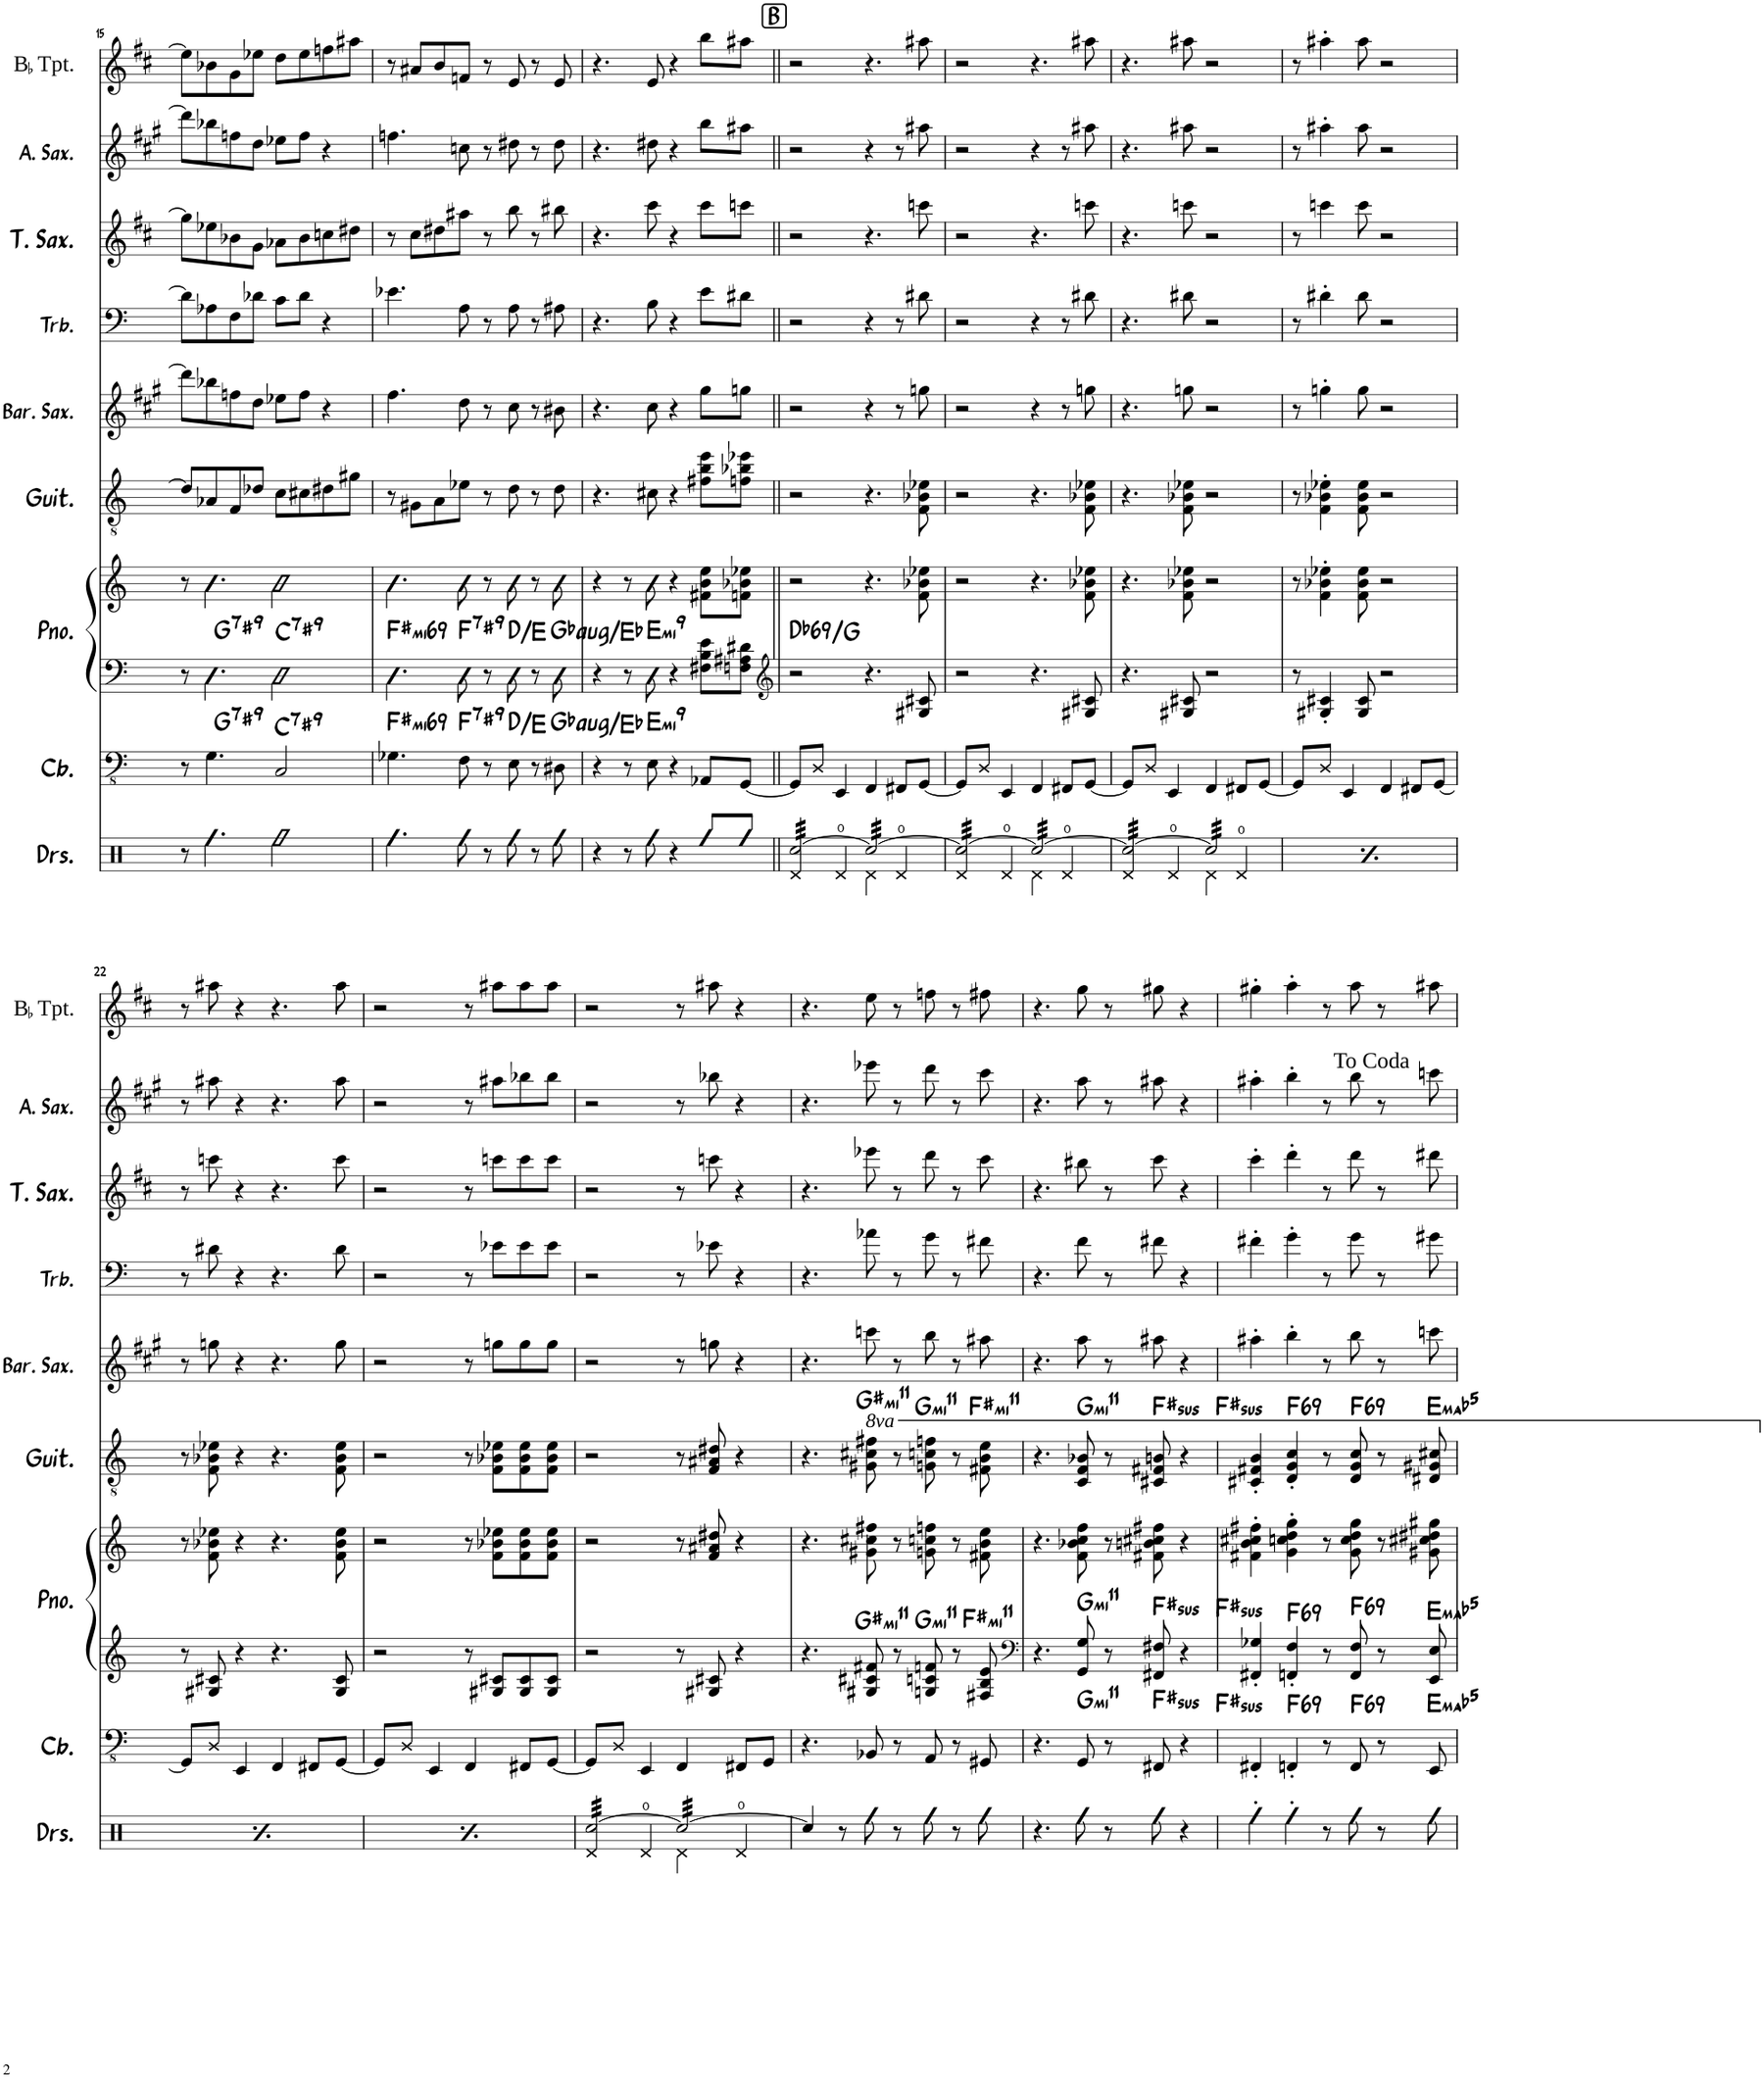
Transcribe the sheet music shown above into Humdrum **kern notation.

**kern	**kern	**harte	**kern	**kern	**harte	**kern	**harte	**kern	**kern	**kern	**kern	**kern
*part9	*part8	*part8	*part7	*part7	*part7	*part6	*part6	*part5	*part4	*part3	*part2	*part1
*staff10	*staff9	*	*staff8	*staff7	*	*staff6	*	*staff5	*staff4	*staff3	*staff2	*staff1
*I"Drumset	*I"Double Bass	*	*I"Piano	*	*	*I"Guitar	*	*I"Baritone Saxophone	*I"Trombone	*I"Tenor Saxophone	*I"Alto Saxophone	*I"BaccidentalFlat Trumpet
*I'Drs.	*	*	*I'Pno.	*	*	*I'Guit.	*	*I'Bar. Sax.	*I'Trb.	*I'T. Sax.	*I'A. Sax.	*I'BaccidentalFlat Tpt.
!!LO:PB:g=z
*clefX	*clefFv4	*	*clefF4	*clefG2	*	*clefGv2	*	*clefG2	*clefF4	*clefG2	*clefG2	*clefG2
*	*	*	*	*	*	*	*	*Trd12c21	*	*Trd8c14	*Trd5c9	*Trd1c2
*k[]	*k[]	*	*k[]	*k[]	*	*k[]	*	*k[f#c#g#]	*k[]	*k[f#c#]	*k[f#c#g#]	*k[f#c#]
*M4/4	*M4/4	*	*M4/4	*M4/4	*	*M4/4	*	*M4/4	*M4/4	*M4/4	*M4/4	*M4/4
=15	=15	=15	=15	=15	=15	=15	=15	=15	=15	=15	=15	=15
8r	8r	.	8r	8r	.	8d-/L]	.	8ddd\L]	8d-\L]	8gg\L]	8ddd\L]	8ee-\L]
!	!	!LO:H:kt=7	!	!	!LO:H:kt=7	!	!	!	!	!	!	!
4.Rff\	4.GG\	G:7(#9)	4.D\	4.b\	G:7(#9)	8A-X/	.	8bb-X\	8A-X\	8ee-X\	8bb-X\	8b-X\
.	.	.	.	.	.	8F/	.	8ffn\	8F\	8b-X\	8ffn\	8g\
.	.	.	.	.	.	8d-X/J	.	8dd\J	8d-X\J	8g\J	8dd\J	8ee-X\J
!	!	!LO:H:kt=7	!	!	!LO:H:kt=7	!	!	!	!	!	!	!
2Rff\	2CC/	C:7(#9)	2D\	2b\	C:7(#9)	8c\L	.	8ee-X\L	8c\L	8a-X\L	8ee-X\L	8dd\L
.	.	.	.	.	.	8c#X\	.	8ff\J	8d-\J	8b-\	8ff\J	8ee-\
.	.	.	.	.	.	8d#X\	.	4r	4r	8ccn\	4r	8ffn\
.	.	.	.	.	.	8g#X\J	.	.	.	8dd#X\J	.	8aa#X\J
=16	=16	=16	=16	=16	=16	=16	=16	=16	=16	=16	=16	=16
!	!	!LO:H:kt=mi6	!	!	!LO:H:kt=mi6	!	!	!	!	!	!	!
4.Rff\	4.GG-X\	F#:min6(9)	4.D\	4.b\	F#:min6(9)	8r	.	4.ff#\	4.e-X\	8r	4.ffn\	8r
.	.	.	.	.	.	8G#X\L	.	.	.	8cc#\L	.	8a#X/L
.	.	.	.	.	.	8A\	.	.	.	8dd#X\	.	8b/
!	!	!LO:H:kt=7	!	!	!LO:H:kt=7	!	!	!	!	!	!	!
8Rff\	8FF\	F:7(#9)	8D\	8b\	F:7(#9)	8e-X\J	.	8dd\	8A\	8aa#X\J	8ccn\	8fn/J
8r	8r	.	8r	8r	.	8r	.	8r	8r	8r	8r	8r
8Rff\	8EE\	D:maj/2	8D\	8b\	D:maj/2	8d\	.	8cc#\	8A\	8bb\	8dd#X\	8e/
8r	8r	.	8r	8r	.	8r	.	8r	8r	8r	8r	8r
!	!	!LO:H:kt=aug	!	!	!LO:H:kt=aug	!	!	!	!	!	!	!
8Rff\	8DD#X\	Gb:aug/6	8D\	8b\	Gb:aug/6	8d\	.	8b#X\	8A#X\	8bb#X\	8dd#\	8e/
=17	=17	=17	=17	=17	=17	=17	=17	=17	=17	=17	=17	=17
4r	4r	.	4r	4r	.	4.r	.	4.r	4.r	4.r	4.r	4.r
8r	8r	.	8r	8r	.	.	.	.	.	.	.	.
!	!	!LO:H:kt=mi9	!	!	!LO:H:kt=mi9	!	!	!	!	!	!	!
8Rff\	8EE\	E:min9	8D\	8b\	E:min9	8c#X\	.	8cc#\	8B\	8ccc#\	8dd#X\	8e/
4r	4r	.	4r	4r	.	4r	.	4r	4r	4r	4r	4r
8Rff/L	8AAA-X/L	.	8F#X\ 8B\ 8e\L	8f#X\ 8b\ 8ee\L	.	8f#X\ 8b\ 8ee\L	.	8gg#\L	8e\L	8ccc#\L	8bb\L	8bb\L
8Rff/J	[8GGG/J	.	8Fn\ 8A#X\ 8d#X\J	8fn\ 8b-X\ 8ee-X\J	.	8fn\ 8b-X\ 8ee-X\J	.	8ggn\J	8d#X\J	8cccn\J	8aa#X\J	8aa#X\J
!!LO:REH:place=s1:a:rj:fs=14.6615:t=B
=18||	=18||	=18||	=18||	=18||	=18||	=18||	=18||	=18||	=18||	=18||	=18||	=18||
*	*	*	*clefG2	*	*	*	*	*	*	*	*	*
*^	*	*	*	*	*	*	*	*	*	*	*	*
!	!	!	!	!	!	!LO:H:kt=6	!	!	!	!	!	!	!
*tremolo	*	*	*	*	*	*	*	*	*	*	*	*	*
[32Rcc/LLL	4Rd/	8GGG/L]	.	2r	2r	Db:maj6(9)/#4	2r	.	2r	2r	2r	2r	2r
32Rcc/	.	.	.	.	.	.	.	.	.	.	.	.	.
32Rcc/	.	.	.	.	.	.	.	.	.	.	.	.	.
32Rcc/	.	.	.	.	.	.	.	.	.	.	.	.	.
32Rcc/	.	8DD/J	.	.	.	.	.	.	.	.	.	.	.
32Rcc/	.	.	.	.	.	.	.	.	.	.	.	.	.
32Rcc/	.	.	.	.	.	.	.	.	.	.	.	.	.
32Rcc/	.	.	.	.	.	.	.	.	.	.	.	.	.
32Rcc/	4Rd/	4EEE/	.	.	.	.	.	.	.	.	.	.	.
32Rcc/	.	.	.	.	.	.	.	.	.	.	.	.	.
32Rcc/	.	.	.	.	.	.	.	.	.	.	.	.	.
32Rcc/	.	.	.	.	.	.	.	.	.	.	.	.	.
32Rcc/	.	.	.	.	.	.	.	.	.	.	.	.	.
32Rcc/	.	.	.	.	.	.	.	.	.	.	.	.	.
32Rcc/	.	.	.	.	.	.	.	.	.	.	.	.	.
32Rcc/JJJ	.	.	.	.	.	.	.	.	.	.	.	.	.
32Rcc/LLL	4Rd\	4FFF/	.	4.r	4.r	.	4.r	.	4r	4r	4.r	4r	4.r
32Rcc/	.	.	.	.	.	.	.	.	.	.	.	.	.
32Rcc/	.	.	.	.	.	.	.	.	.	.	.	.	.
32Rcc/	.	.	.	.	.	.	.	.	.	.	.	.	.
32Rcc/	.	.	.	.	.	.	.	.	.	.	.	.	.
32Rcc/	.	.	.	.	.	.	.	.	.	.	.	.	.
32Rcc/	.	.	.	.	.	.	.	.	.	.	.	.	.
32Rcc/	.	.	.	.	.	.	.	.	.	.	.	.	.
32Rcc/	4Rd/	8FFF#X/L	.	.	.	.	.	.	8r	8r	.	8r	.
32Rcc/	.	.	.	.	.	.	.	.	.	.	.	.	.
32Rcc/	.	.	.	.	.	.	.	.	.	.	.	.	.
32Rcc/	.	.	.	.	.	.	.	.	.	.	.	.	.
32Rcc/	.	[8GGG/J	.	8G#X/ 8c#X/	8f\ 8b-X\ 8ee-X\	.	8F\ 8B-X\ 8e-X\	.	8ggn\	8d#X\	8cccn\	8aa#X\	8aa#X\
32Rcc/	.	.	.	.	.	.	.	.	.	.	.	.	.
32Rcc/	.	.	.	.	.	.	.	.	.	.	.	.	.
32Rcc/JJJ	.	.	.	.	.	.	.	.	.	.	.	.	.
=19	=19	=19	=19	=19	=19	=19	=19	=19	=19	=19	=19	=19	=19
32Rcc/LLL	4Rd/	8GGG/L]	.	2r	2r	.	2r	.	2r	2r	2r	2r	2r
32Rcc/	.	.	.	.	.	.	.	.	.	.	.	.	.
32Rcc/	.	.	.	.	.	.	.	.	.	.	.	.	.
32Rcc/	.	.	.	.	.	.	.	.	.	.	.	.	.
32Rcc/	.	8DD/J	.	.	.	.	.	.	.	.	.	.	.
32Rcc/	.	.	.	.	.	.	.	.	.	.	.	.	.
32Rcc/	.	.	.	.	.	.	.	.	.	.	.	.	.
32Rcc/	.	.	.	.	.	.	.	.	.	.	.	.	.
32Rcc/	4Rd/	4EEE/	.	.	.	.	.	.	.	.	.	.	.
32Rcc/	.	.	.	.	.	.	.	.	.	.	.	.	.
32Rcc/	.	.	.	.	.	.	.	.	.	.	.	.	.
32Rcc/	.	.	.	.	.	.	.	.	.	.	.	.	.
32Rcc/	.	.	.	.	.	.	.	.	.	.	.	.	.
32Rcc/	.	.	.	.	.	.	.	.	.	.	.	.	.
32Rcc/	.	.	.	.	.	.	.	.	.	.	.	.	.
32Rcc/JJJ	.	.	.	.	.	.	.	.	.	.	.	.	.
32Rcc/LLL	4Rd\	4FFF/	.	4.r	4.r	.	4.r	.	4r	4r	4.r	4r	4.r
32Rcc/	.	.	.	.	.	.	.	.	.	.	.	.	.
32Rcc/	.	.	.	.	.	.	.	.	.	.	.	.	.
32Rcc/	.	.	.	.	.	.	.	.	.	.	.	.	.
32Rcc/	.	.	.	.	.	.	.	.	.	.	.	.	.
32Rcc/	.	.	.	.	.	.	.	.	.	.	.	.	.
32Rcc/	.	.	.	.	.	.	.	.	.	.	.	.	.
32Rcc/	.	.	.	.	.	.	.	.	.	.	.	.	.
32Rcc/	4Rd/	8FFF#X/L	.	.	.	.	.	.	8r	8r	.	8r	.
32Rcc/	.	.	.	.	.	.	.	.	.	.	.	.	.
32Rcc/	.	.	.	.	.	.	.	.	.	.	.	.	.
32Rcc/	.	.	.	.	.	.	.	.	.	.	.	.	.
32Rcc/	.	[8GGG/J	.	8G#X/ 8c#X/	8f\ 8b-X\ 8ee-X\	.	8F\ 8B-X\ 8e-X\	.	8ggn\	8d#X\	8cccn\	8aa#X\	8aa#X\
32Rcc/	.	.	.	.	.	.	.	.	.	.	.	.	.
32Rcc/	.	.	.	.	.	.	.	.	.	.	.	.	.
32Rcc/JJJ	.	.	.	.	.	.	.	.	.	.	.	.	.
=20	=20	=20	=20	=20	=20	=20	=20	=20	=20	=20	=20	=20	=20
32Rcc/LLL	4Rd/	8GGG/L]	.	4.r	4.r	.	4.r	.	4.r	4.r	4.r	4.r	4.r
32Rcc/	.	.	.	.	.	.	.	.	.	.	.	.	.
32Rcc/	.	.	.	.	.	.	.	.	.	.	.	.	.
32Rcc/	.	.	.	.	.	.	.	.	.	.	.	.	.
32Rcc/	.	8DD/J	.	.	.	.	.	.	.	.	.	.	.
32Rcc/	.	.	.	.	.	.	.	.	.	.	.	.	.
32Rcc/	.	.	.	.	.	.	.	.	.	.	.	.	.
32Rcc/	.	.	.	.	.	.	.	.	.	.	.	.	.
32Rcc/	4Rd/	4EEE/	.	.	.	.	.	.	.	.	.	.	.
32Rcc/	.	.	.	.	.	.	.	.	.	.	.	.	.
32Rcc/	.	.	.	.	.	.	.	.	.	.	.	.	.
32Rcc/	.	.	.	.	.	.	.	.	.	.	.	.	.
32Rcc/	.	.	.	8G#X/ 8c#X/	8f\ 8b-X\ 8ee-X\	.	8F\ 8B-X\ 8e-X\	.	8ggn\	8d#X\	8cccn\	8aa#X\	8aa#X\
32Rcc/	.	.	.	.	.	.	.	.	.	.	.	.	.
32Rcc/	.	.	.	.	.	.	.	.	.	.	.	.	.
32Rcc/JJJ	.	.	.	.	.	.	.	.	.	.	.	.	.
32Rcc/]LLL	4Rd\	4FFF/	.	2r	2r	.	2r	.	2r	2r	2r	2r	2r
32Rcc/	.	.	.	.	.	.	.	.	.	.	.	.	.
32Rcc/	.	.	.	.	.	.	.	.	.	.	.	.	.
32Rcc/	.	.	.	.	.	.	.	.	.	.	.	.	.
32Rcc/	.	.	.	.	.	.	.	.	.	.	.	.	.
32Rcc/	.	.	.	.	.	.	.	.	.	.	.	.	.
32Rcc/	.	.	.	.	.	.	.	.	.	.	.	.	.
32Rcc/	.	.	.	.	.	.	.	.	.	.	.	.	.
32Rcc/	4Rd/	8FFF#X/L	.	.	.	.	.	.	.	.	.	.	.
32Rcc/	.	.	.	.	.	.	.	.	.	.	.	.	.
32Rcc/	.	.	.	.	.	.	.	.	.	.	.	.	.
32Rcc/	.	.	.	.	.	.	.	.	.	.	.	.	.
32Rcc/	.	[8GGG/J	.	.	.	.	.	.	.	.	.	.	.
32Rcc/	.	.	.	.	.	.	.	.	.	.	.	.	.
32Rcc/	.	.	.	.	.	.	.	.	.	.	.	.	.
32Rcc/JJJ	.	.	.	.	.	.	.	.	.	.	.	.	.
=21	=21	=21	=21	=21	=21	=21	=21	=21	=21	=21	=21	=21	=21
32Rcc/LLL	4Rd/	8GGG/L]	.	8r	8r	.	8r	.	8r	8r	8r	8r	8r
32Rcc/	.	.	.	.	.	.	.	.	.	.	.	.	.
32Rcc/	.	.	.	.	.	.	.	.	.	.	.	.	.
32Rcc/	.	.	.	.	.	.	.	.	.	.	.	.	.
32Rcc/	.	8DD/J	.	4G#X/' 4c#X/'	4f\' 4b-X\' 4ee-X\'	.	4F\' 4B-X\' 4e-X\'	.	4ggn'\	4d#X'\	4cccn\	4aa#X'\	4aa#X'\
32Rcc/	.	.	.	.	.	.	.	.	.	.	.	.	.
32Rcc/	.	.	.	.	.	.	.	.	.	.	.	.	.
32Rcc/	.	.	.	.	.	.	.	.	.	.	.	.	.
32Rcc/	4Rd/	4EEE/	.	.	.	.	.	.	.	.	.	.	.
32Rcc/	.	.	.	.	.	.	.	.	.	.	.	.	.
32Rcc/	.	.	.	.	.	.	.	.	.	.	.	.	.
32Rcc/	.	.	.	.	.	.	.	.	.	.	.	.	.
32Rcc/	.	.	.	8G#/ 8c#/	8f\ 8b-\ 8ee-\	.	8F\ 8B-\ 8e-\	.	8gg\	8d#\	8ccc\	8aa#\	8aa#\
32Rcc/	.	.	.	.	.	.	.	.	.	.	.	.	.
32Rcc/	.	.	.	.	.	.	.	.	.	.	.	.	.
32Rcc/JJJ	.	.	.	.	.	.	.	.	.	.	.	.	.
32Rcc/]LLL	4Rd\	4FFF/	.	2r	2r	.	2r	.	2r	2r	2r	2r	2r
32Rcc/	.	.	.	.	.	.	.	.	.	.	.	.	.
32Rcc/	.	.	.	.	.	.	.	.	.	.	.	.	.
32Rcc/	.	.	.	.	.	.	.	.	.	.	.	.	.
32Rcc/	.	.	.	.	.	.	.	.	.	.	.	.	.
32Rcc/	.	.	.	.	.	.	.	.	.	.	.	.	.
32Rcc/	.	.	.	.	.	.	.	.	.	.	.	.	.
32Rcc/	.	.	.	.	.	.	.	.	.	.	.	.	.
32Rcc/	4Rd/	8FFF#X/L	.	.	.	.	.	.	.	.	.	.	.
32Rcc/	.	.	.	.	.	.	.	.	.	.	.	.	.
32Rcc/	.	.	.	.	.	.	.	.	.	.	.	.	.
32Rcc/	.	.	.	.	.	.	.	.	.	.	.	.	.
32Rcc/	.	[8GGG/J	.	.	.	.	.	.	.	.	.	.	.
32Rcc/	.	.	.	.	.	.	.	.	.	.	.	.	.
32Rcc/	.	.	.	.	.	.	.	.	.	.	.	.	.
32Rcc/JJJ	.	.	.	.	.	.	.	.	.	.	.	.	.
!!LO:LB:g=z
=22	=22	=22	=22	=22	=22	=22	=22	=22	=22	=22	=22	=22	=22
32Rcc/LLL	4Rd/	8GGG/L]	.	8r	8r	.	8r	.	8r	8r	8r	8r	8r
32Rcc/	.	.	.	.	.	.	.	.	.	.	.	.	.
32Rcc/	.	.	.	.	.	.	.	.	.	.	.	.	.
32Rcc/	.	.	.	.	.	.	.	.	.	.	.	.	.
32Rcc/	.	8DD/J	.	8G#X/ 8c#X/	8f\ 8b-X\ 8ee-X\	.	8F\ 8B-X\ 8e-X\	.	8ggn\	8d#X\	8cccn\	8aa#X\	8aa#X\
32Rcc/	.	.	.	.	.	.	.	.	.	.	.	.	.
32Rcc/	.	.	.	.	.	.	.	.	.	.	.	.	.
32Rcc/	.	.	.	.	.	.	.	.	.	.	.	.	.
32Rcc/	4Rd/	4EEE/	.	4r	4r	.	4r	.	4r	4r	4r	4r	4r
32Rcc/	.	.	.	.	.	.	.	.	.	.	.	.	.
32Rcc/	.	.	.	.	.	.	.	.	.	.	.	.	.
32Rcc/	.	.	.	.	.	.	.	.	.	.	.	.	.
32Rcc/	.	.	.	.	.	.	.	.	.	.	.	.	.
32Rcc/	.	.	.	.	.	.	.	.	.	.	.	.	.
32Rcc/	.	.	.	.	.	.	.	.	.	.	.	.	.
32Rcc/JJJ	.	.	.	.	.	.	.	.	.	.	.	.	.
32Rcc/]LLL	4Rd\	4FFF/	.	4.r	4.r	.	4.r	.	4.r	4.r	4.r	4.r	4.r
32Rcc/	.	.	.	.	.	.	.	.	.	.	.	.	.
32Rcc/	.	.	.	.	.	.	.	.	.	.	.	.	.
32Rcc/	.	.	.	.	.	.	.	.	.	.	.	.	.
32Rcc/	.	.	.	.	.	.	.	.	.	.	.	.	.
32Rcc/	.	.	.	.	.	.	.	.	.	.	.	.	.
32Rcc/	.	.	.	.	.	.	.	.	.	.	.	.	.
32Rcc/	.	.	.	.	.	.	.	.	.	.	.	.	.
32Rcc/	4Rd/	8FFF#X/L	.	.	.	.	.	.	.	.	.	.	.
32Rcc/	.	.	.	.	.	.	.	.	.	.	.	.	.
32Rcc/	.	.	.	.	.	.	.	.	.	.	.	.	.
32Rcc/	.	.	.	.	.	.	.	.	.	.	.	.	.
32Rcc/	.	[8GGG/J	.	8G#/ 8c#/	8f\ 8b-\ 8ee-\	.	8F\ 8B-\ 8e-\	.	8gg\	8d#\	8ccc\	8aa#\	8aa#\
32Rcc/	.	.	.	.	.	.	.	.	.	.	.	.	.
32Rcc/	.	.	.	.	.	.	.	.	.	.	.	.	.
32Rcc/JJJ	.	.	.	.	.	.	.	.	.	.	.	.	.
=23	=23	=23	=23	=23	=23	=23	=23	=23	=23	=23	=23	=23	=23
32Rcc/LLL	4Rd/	8GGG/L]	.	2r	2r	.	2r	.	2r	2r	2r	2r	2r
32Rcc/	.	.	.	.	.	.	.	.	.	.	.	.	.
32Rcc/	.	.	.	.	.	.	.	.	.	.	.	.	.
32Rcc/	.	.	.	.	.	.	.	.	.	.	.	.	.
32Rcc/	.	8DD/J	.	.	.	.	.	.	.	.	.	.	.
32Rcc/	.	.	.	.	.	.	.	.	.	.	.	.	.
32Rcc/	.	.	.	.	.	.	.	.	.	.	.	.	.
32Rcc/	.	.	.	.	.	.	.	.	.	.	.	.	.
32Rcc/	4Rd/	4EEE/	.	.	.	.	.	.	.	.	.	.	.
32Rcc/	.	.	.	.	.	.	.	.	.	.	.	.	.
32Rcc/	.	.	.	.	.	.	.	.	.	.	.	.	.
32Rcc/	.	.	.	.	.	.	.	.	.	.	.	.	.
32Rcc/	.	.	.	.	.	.	.	.	.	.	.	.	.
32Rcc/	.	.	.	.	.	.	.	.	.	.	.	.	.
32Rcc/	.	.	.	.	.	.	.	.	.	.	.	.	.
32Rcc/JJJ	.	.	.	.	.	.	.	.	.	.	.	.	.
32Rcc/]LLL	4Rd\	4FFF/	.	8r	8r	.	8r	.	8r	8r	8r	8r	8r
32Rcc/	.	.	.	.	.	.	.	.	.	.	.	.	.
32Rcc/	.	.	.	.	.	.	.	.	.	.	.	.	.
32Rcc/	.	.	.	.	.	.	.	.	.	.	.	.	.
32Rcc/	.	.	.	8G#X/ 8c#X/L	8f\ 8b-X\ 8ee-X\L	.	8F\ 8B-X\ 8e-X\L	.	8ggn\L	8e-X\L	8cccn\L	8aa#X\L	8aa#X\L
32Rcc/	.	.	.	.	.	.	.	.	.	.	.	.	.
32Rcc/	.	.	.	.	.	.	.	.	.	.	.	.	.
32Rcc/	.	.	.	.	.	.	.	.	.	.	.	.	.
32Rcc/	4Rd/	8FFF#X/L	.	8G#/ 8c#/	8f\ 8b-\ 8ee-\	.	8F\ 8B-\ 8e-\	.	8gg\	8e-\	8ccc\	8bb-X\	8aa#\
32Rcc/	.	.	.	.	.	.	.	.	.	.	.	.	.
32Rcc/	.	.	.	.	.	.	.	.	.	.	.	.	.
32Rcc/	.	.	.	.	.	.	.	.	.	.	.	.	.
32Rcc/	.	[8GGG/J	.	8G#/ 8c#/J	8f\ 8b-\ 8ee-\J	.	8F\ 8B-\ 8e-\J	.	8gg\J	8e-\J	8ccc\J	8bb-\J	8aa#\J
32Rcc/	.	.	.	.	.	.	.	.	.	.	.	.	.
32Rcc/	.	.	.	.	.	.	.	.	.	.	.	.	.
32Rcc/JJJ	.	.	.	.	.	.	.	.	.	.	.	.	.
=24	=24	=24	=24	=24	=24	=24	=24	=24	=24	=24	=24	=24	=24
[32Rcc/LLL	4Rd/	8GGG/L]	.	2r	2r	.	2r	.	2r	2r	2r	2r	2r
32Rcc/	.	.	.	.	.	.	.	.	.	.	.	.	.
32Rcc/	.	.	.	.	.	.	.	.	.	.	.	.	.
32Rcc/	.	.	.	.	.	.	.	.	.	.	.	.	.
32Rcc/	.	8DD/J	.	.	.	.	.	.	.	.	.	.	.
32Rcc/	.	.	.	.	.	.	.	.	.	.	.	.	.
32Rcc/	.	.	.	.	.	.	.	.	.	.	.	.	.
32Rcc/	.	.	.	.	.	.	.	.	.	.	.	.	.
32Rcc/	4Rd/	4EEE/	.	.	.	.	.	.	.	.	.	.	.
32Rcc/	.	.	.	.	.	.	.	.	.	.	.	.	.
32Rcc/	.	.	.	.	.	.	.	.	.	.	.	.	.
32Rcc/	.	.	.	.	.	.	.	.	.	.	.	.	.
32Rcc/	.	.	.	.	.	.	.	.	.	.	.	.	.
32Rcc/	.	.	.	.	.	.	.	.	.	.	.	.	.
32Rcc/	.	.	.	.	.	.	.	.	.	.	.	.	.
32Rcc/JJJ	.	.	.	.	.	.	.	.	.	.	.	.	.
32Rcc/LLL	4Rd\	4FFF/	.	8r	8r	.	8r	.	8r	8r	8r	8r	8r
32Rcc/	.	.	.	.	.	.	.	.	.	.	.	.	.
32Rcc/	.	.	.	.	.	.	.	.	.	.	.	.	.
32Rcc/	.	.	.	.	.	.	.	.	.	.	.	.	.
32Rcc/	.	.	.	8G#X/ 8c#X/	8f/ 8a#X/ 8dd#X/	.	8F/ 8A#X/ 8d#X/	.	8ggn\	8e-X\	8cccn\	8bb-X\	8aa#X\
32Rcc/	.	.	.	.	.	.	.	.	.	.	.	.	.
32Rcc/	.	.	.	.	.	.	.	.	.	.	.	.	.
32Rcc/	.	.	.	.	.	.	.	.	.	.	.	.	.
32Rcc/	4Rd/	8FFF#X/L	.	4r	4r	.	4r	.	4r	4r	4r	4r	4r
32Rcc/	.	.	.	.	.	.	.	.	.	.	.	.	.
32Rcc/	.	.	.	.	.	.	.	.	.	.	.	.	.
32Rcc/	.	.	.	.	.	.	.	.	.	.	.	.	.
32Rcc/	.	8GGG/J	.	.	.	.	.	.	.	.	.	.	.
32Rcc/	.	.	.	.	.	.	.	.	.	.	.	.	.
32Rcc/	.	.	.	.	.	.	.	.	.	.	.	.	.
32Rcc/JJJ	.	.	.	.	.	.	.	.	.	.	.	.	.
*Xtremolo	*	*	*	*	*	*	*	*	*	*	*	*	*
*v	*v	*	*	*	*	*	*	*	*	*	*	*	*
=25	=25	=25	=25	=25	=25	=25	=25	=25	=25	=25	=25	=25
4Rcc/]	4.r	.	4.r	4.r	.	4.r	.	4.r	4.r	4.r	4.r	4.r
8r	.	.	.	.	.	.	.	.	.	.	.	.
*	*	*	*	*	*	*8va	*	*	*	*	*	*
!	!	!	!	!	!LO:H:kt=mi11	!	!LO:H:kt=mi11	!	!	!	!	!
8Rff\	8BBB-X/	.	8G#X/ 8c#X/ 8f#X/	8g#X\ 8cc#X\ 8ff#X\	G#:min9(11)	8g#X\ 8cc#X\ 8ff#X\	G#:min9(11)	8cccn\	8a-X\	8eee-X\	8eee-X\	8ee\
8r	8r	.	8r	8r	.	8r	.	8r	8r	8r	8r	8r
!	!	!	!	!	!LO:H:kt=mi11	!	!LO:H:kt=mi11	!	!	!	!	!
8Rff\	8AAA/	.	8Gn/ 8cn/ 8fn/	8gn\ 8ccn\ 8ffn\	G:min9(11)	8gn\ 8ccn\ 8ffn\	G:min9(11)	8bb\	8g\	8ddd\	8ddd\	8ffn\
8r	8r	.	8r	8r	.	8r	.	8r	8r	8r	8r	8r
!	!	!	!	!	!LO:H:kt=mi11	!	!LO:H:kt=mi11	!	!	!	!	!
8Rff\	8GGG#X/	.	8F#X/ 8B/ 8e/	8f#X\ 8b\ 8ee\	F#:min9(11)	8f#X\ 8b\ 8ee\	F#:min9(11)	8aa#X\	8f#X\	8ccc#\	8ccc#\	8ff#X\
=26	=26	=26	=26	=26	=26	=26	=26	=26	=26	=26	=26	=26
*	*	*	*clefF4	*	*	*	*	*	*	*	*	*
*	*	*	*	*	*	*X8va	*	*	*	*	*	*
4.r	4.r	.	4.r	4.r	.	4.r	.	4.r	4.r	4.r	4.r	4.r
!	!	!LO:H:kt=mi11	!	!	!LO:H:kt=mi11	!	!LO:H:kt=mi11	!	!	!	!	!
8Rff\	8GGG/	G:min9(11)	8GG/ 8G/	8f\ 8b-X\ 8cc\ 8ff\	G:min9(11)	8C/ 8F/ 8B-X/	G:min9(11)	8aa\	8f\	8bb#X\	8aa\	8gg\
8r	8r	.	8r	8r	.	8r	.	8r	8r	8r	8r	8r
!	!	!LO:H:kt=sus	!	!	!LO:H:kt=sus	!	!LO:H:kt=sus	!	!	!	!	!
8Rff\	8FFF#X/	F#:sus4	8FF#X/ 8F#X/	8f#X\ 8bn\ 8cc#X\ 8ff#X\	F#:sus4	8C#X/ 8F#X/ 8Bn/	F#:sus4	8aa#X\	8f#X\	8ccc#\	8aa#X\	8gg#X\
4r	4r	.	4r	4r	.	4r	.	4r	4r	4r	4r	4r
=27	=27	=27	=27	=27	=27	=27	=27	=27	=27	=27	=27	=27
4Rff'\	4FFF#X'/	F#:sus4	4FF#X/' 4G-X/'	4f#X\' 4b\' 4cc#X\' 4ff#X\'	F#:sus4	4C#X/' 4F#X/' 4B/'	F#:sus4	4aa#X'\	4f#X'\	4ccc#'\	4aa#X'\	4gg#X'\
!	!	!LO:H:kt=6	!	!	!LO:H:kt=6	!	!LO:H:kt=6	!	!	!	!	!
4Rff'\	4FFFn'/	F:maj6(9)	4FFn/' 4F/'	4g\' 4ccn\' 4dd\' 4gg\'	F:maj6(9)	4D/' 4G/' 4c/'	F:maj6(9)	4bb'\	4g'\	4ddd'\	4bb'\	4aa'\
8r	8r	.	8r	8r	.	8r	.	8r	8r	8r	8r	8r
!	!	!LO:H:kt=6	!	!	!LO:H:kt=6	!	!LO:H:kt=6	!	!	!	!	!
8Rff\	8FFF/	F:maj6(9)	8FF/ 8F/	8g\ 8cc\ 8dd\ 8gg\	F:maj6(9)	8D/ 8G/ 8c/	F:maj6(9)	8bb\	8g\	8ddd\	8bb\	8aa\
8r	8r	.	8r	8r	.	8r	.	8r	8r	8r	8r	8r
!	!	!LO:H:kt=ma	!	!	!LO:H:kt=ma	!	!LO:H:kt=ma	!	!	!	!	!
8Rff\	8EEE/	E:(3,b5)	8EE/ 8E/	8g#X\ 8cc#X\ 8dd#X\ 8gg#X\	E:(3,b5)	8D#X/ 8G#X/ 8c#X/	E:(3,b5)	8cccn\	8g#X\	8ddd#X\	8cccn\	8aa#X\
!	!	!LO:H:kt=sus	!	!	!LO:H:kt=sus	!	!LO:H:kt=sus	!	!	!	!	!LO:TX:b:t=<font size="13.5337"/><font face="Times New Roman"/>To Coda
=	=	=	=	=	=	=	=	=	=	=	=	=
*-	*-	*-	*-	*-	*-	*-	*-	*-	*-	*-	*-	*-
